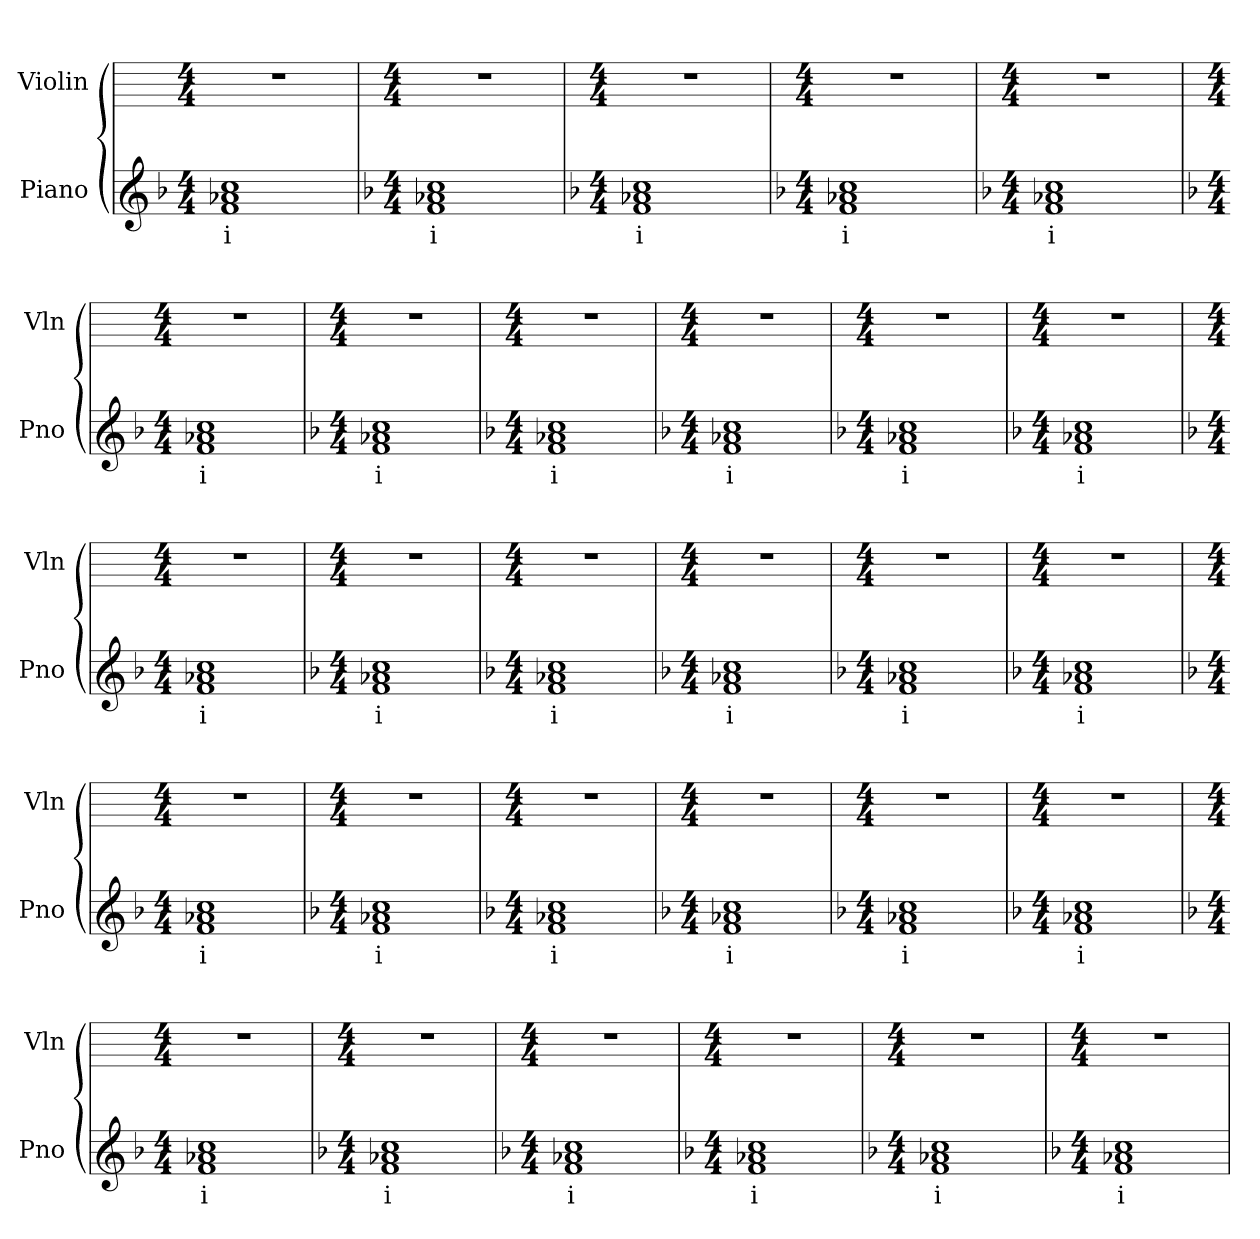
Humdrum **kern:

**kern	**text	**kern
*part2	*part2	*part1
*staff2	*staff2	*staff1
*I"Piano	*	*I"Violin
*I'Pno	*	*I'Vln
*k[b-]	*	*
*F:	*	*
*M4/4	*	*M4/4
=	=	=
1f 1a-X 1cc	i	1r
=	=	=
*k[b-]	*	*
*F:	*	*
*M4/4	*	*M4/4
1f 1a-X 1cc	i	1r
=	=	=
*k[b-]	*	*
*F:	*	*
*M4/4	*	*M4/4
1f 1a-X 1cc	i	1r
=	=	=
*k[b-]	*	*
*F:	*	*
*M4/4	*	*M4/4
1f 1a-X 1cc	i	1r
=	=	=
*k[b-]	*	*
*F:	*	*
*M4/4	*	*M4/4
1f 1a-X 1cc	i	1r
=	=	=
*k[b-]	*	*
*F:	*	*
*M4/4	*	*M4/4
1f 1a-X 1cc	i	1r
=	=	=
*k[b-]	*	*
*F:	*	*
*M4/4	*	*M4/4
1f 1a-X 1cc	i	1r
=	=	=
*k[b-]	*	*
*F:	*	*
*M4/4	*	*M4/4
1f 1a-X 1cc	i	1r
=	=	=
*k[b-]	*	*
*F:	*	*
*M4/4	*	*M4/4
1f 1a-X 1cc	i	1r
=	=	=
*k[b-]	*	*
*F:	*	*
*M4/4	*	*M4/4
1f 1a-X 1cc	i	1r
=	=	=
*k[b-]	*	*
*F:	*	*
*M4/4	*	*M4/4
1f 1a-X 1cc	i	1r
=	=	=
*k[b-]	*	*
*F:	*	*
*M4/4	*	*M4/4
1f 1a-X 1cc	i	1r
=	=	=
*k[b-]	*	*
*F:	*	*
*M4/4	*	*M4/4
1f 1a-X 1cc	i	1r
=	=	=
*k[b-]	*	*
*F:	*	*
*M4/4	*	*M4/4
1f 1a-X 1cc	i	1r
=	=	=
*k[b-]	*	*
*F:	*	*
*M4/4	*	*M4/4
1f 1a-X 1cc	i	1r
=	=	=
*k[b-]	*	*
*F:	*	*
*M4/4	*	*M4/4
1f 1a-X 1cc	i	1r
=	=	=
*k[b-]	*	*
*F:	*	*
*M4/4	*	*M4/4
1f 1a-X 1cc	i	1r
=	=	=
*k[b-]	*	*
*F:	*	*
*M4/4	*	*M4/4
1f 1a-X 1cc	i	1r
=	=	=
*k[b-]	*	*
*F:	*	*
*M4/4	*	*M4/4
1f 1a-X 1cc	i	1r
=	=	=
*k[b-]	*	*
*F:	*	*
*M4/4	*	*M4/4
1f 1a-X 1cc	i	1r
=	=	=
*k[b-]	*	*
*F:	*	*
*M4/4	*	*M4/4
1f 1a-X 1cc	i	1r
=	=	=
*k[b-]	*	*
*F:	*	*
*M4/4	*	*M4/4
1f 1a-X 1cc	i	1r
=	=	=
*k[b-]	*	*
*F:	*	*
*M4/4	*	*M4/4
1f 1a-X 1cc	i	1r
=	=	=
*k[b-]	*	*
*F:	*	*
*M4/4	*	*M4/4
1f 1a-X 1cc	i	1r
=	=	=
*k[b-]	*	*
*F:	*	*
*M4/4	*	*M4/4
1f 1a-X 1cc	i	1r
=	=	=
*k[b-]	*	*
*F:	*	*
*M4/4	*	*M4/4
1f 1a-X 1cc	i	1r
=	=	=
*k[b-]	*	*
*F:	*	*
*M4/4	*	*M4/4
1f 1a-X 1cc	i	1r
=	=	=
*k[b-]	*	*
*F:	*	*
*M4/4	*	*M4/4
1f 1a-X 1cc	i	1r
=	=	=
*k[b-]	*	*
*F:	*	*
*M4/4	*	*M4/4
1f 1a-X 1cc	i	1r
=	=	=
*-	*-	*-
